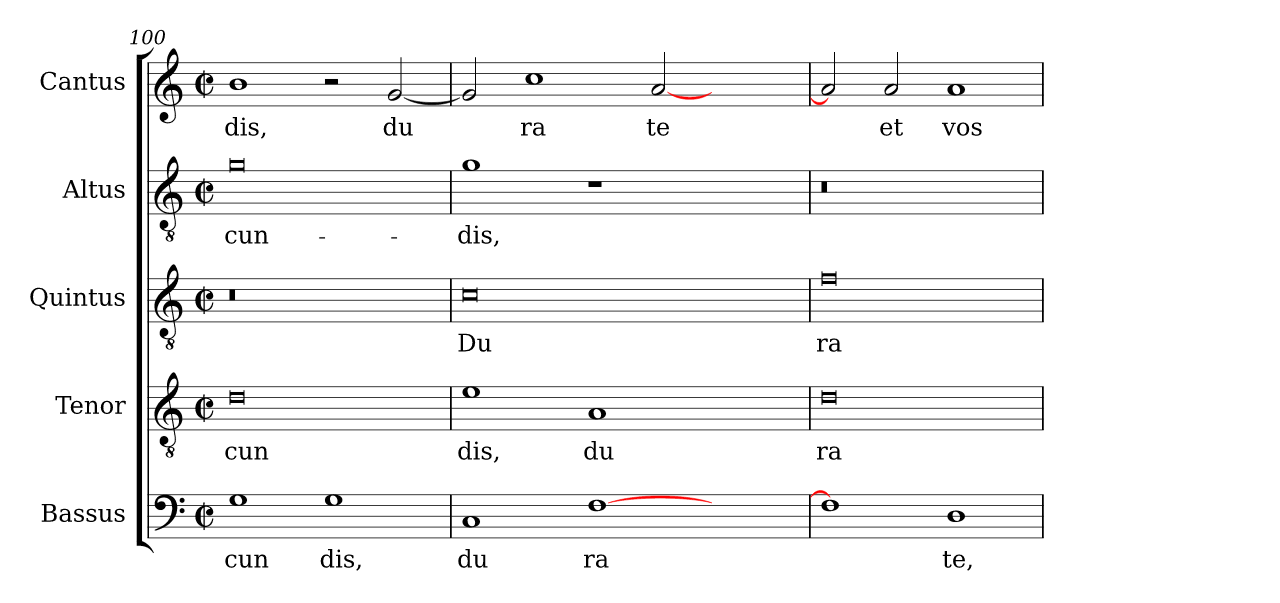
**kern	**text	**kern	**text	**kern	**text	**kern	**text	**kern	**text
*part5	*part5	*part4	*part4	*part3	*part3	*part2	*part2	*part1	*part1
*staff5	*staff5	*staff4	*staff4	*staff3	*staff3	*staff2	*staff2	*staff1	*staff1
*I"Bassus	*	*I"Tenor	*	*I"Quintus	*	*I"Altus	*	*I"Cantus	*
*clefF4	*	*clefGv2	*	*clefGv2	*	*clefGv2	*	*clefG2	*
*M2/2	*	*M2/2	*	*M2/2	*	*M2/2	*	*M2/2	*
*met(c|)	*	*met(c|)	*	*met(c|)	*	*met(c|)	*	*met(c|)	*
=100	=100	=100	=100	=100	=100	=100	=100	=100	=100
!	!LO:LY:b:cj	!	!LO:LY:b:cj	!	!	!	!LO:LY:b:cj	!	!LO:LY:b:cj
1G	cun	0d	cun	0r	.	0g	-cun-	1b	dis,
!	!LO:LY:b:cj	!	!	!	!	!	!	!	!
1G	dis,	.	.	.	.	.	.	2r	.
!	!	!	!	!	!	!	!	!	!LO:LY:b
.	.	.	.	.	.	.	.	[<2g/	du
=101	=101	=101	=101	=101	=101	=101	=101	=101	=101
!	!LO:LY:b:cj	!	!LO:LY:b:cj	!	!LO:LY:b:cj	!	!LO:LY:b:cj	!	!
1C	du	1e	dis,	0c	Du	1g	-dis,	2g/]	.
!	!	!	!	!	!	!	!	!	!LO:LY:b:cj
.	.	.	.	.	.	.	.	1cc	ra
!	!LO:LY:b:cj	!	!LO:LY:b:cj	!	!	!LO:N:vis=1	!	!	!
[>1F	ra	1A	du	.	.	0r	.	.	.
!	!	!	!	!	!	!	!	!	!LO:LY:b:cj
.	.	.	.	.	.	.	.	[<2a/	te
1ryy	.	1ryy	.	1ryy	.	.	.	1ryy	.
=102	=102	=102	=102	=102	=102	=102	=102	=102	=102
!	!	!	!LO:LY:b:cj	!	!LO:LY:b:cj	!	!	!	!
1F]	.	0d	ra	0f	ra	0r	.	2a/]	.
!	!	!	!	!	!	!	!	!	!LO:LY:b:cj
.	.	.	.	.	.	.	.	2a/	et
!	!LO:LY:b:cj	!	!	!	!	!	!	!	!LO:LY:b:cj
1D	te,	.	.	.	.	.	.	1a	vos
=	=	=	=	=	=	=	=	=	=
*-	*-	*-	*-	*-	*-	*-	*-	*-	*-
